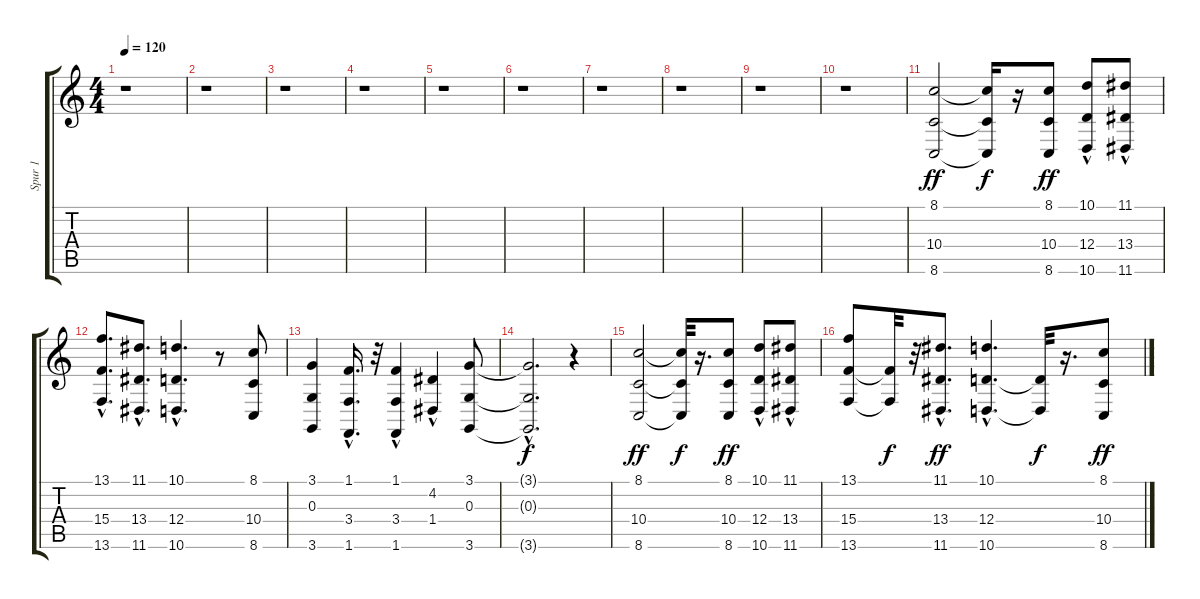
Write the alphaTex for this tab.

\track ("Spur 1" "Spur 1") {instrument electricgrandpiano}
\staff {score tabs}
\tuning (E4 B3 G3 D3 A2 E2) {hide}
\ts (4 4)
\tempo 120
\clef g2
\ks c
r.1{dy f} |
r.1 |
r.1 |
r.1 |
r.1 |
r.1 |
r.1 |
r.1 |
r.1 |
r.1 |
(8.1 10.4 8.6).2{dy ff} (8.1{t} 10.4{t} 8.6{t}).16{dy f} r.16 (8.1 10.4 8.6).8{dy ff} (10.1{hac} 12.4 10.6).8 (11.1{hac} 13.4 11.6).8 |
(13.1{hac} 15.4{hac} 13.6{hac}).8{d} (11.1{hac} 13.4 11.6).8{d} (10.1{hac} 12.4{hac} 10.6{hac}).4{d} r.8 (8.1 10.4 8.6).8 |
(3.1 0.3 3.6).4 (1.1{hac} 3.4{hac} 1.6{hac}).16{d} r.32 (1.1 3.4{hac} 1.6{hac}).4 (4.2{hac} 1.4).4 (3.1 0.3 3.6).8 |
(3.1{hac t} 0.3{hac t} 3.6{hac t}).2{d dy f} r.4 |
(8.1 10.4 8.6).2{dy ff} (8.1{t} 10.4{t} 8.6{t}).32{dy f} r.16{d} (8.1 10.4 8.6).8{dy ff} (10.1{hac} 12.4 10.6).8 (11.1{hac} 13.4 11.6).8 |
(13.1 15.4 13.6).8 (15.4{t} 13.6{t}).32{dy f} r.32 (11.1 13.4{hac} 11.6{hac}).8{d dy ff} (10.1{hac} 12.4{hac} 10.6{hac}).4{d} (12.4{t} 10.6{t}).32{dy f} r.16{d} (8.1 10.4 8.6).8{dy ff}
